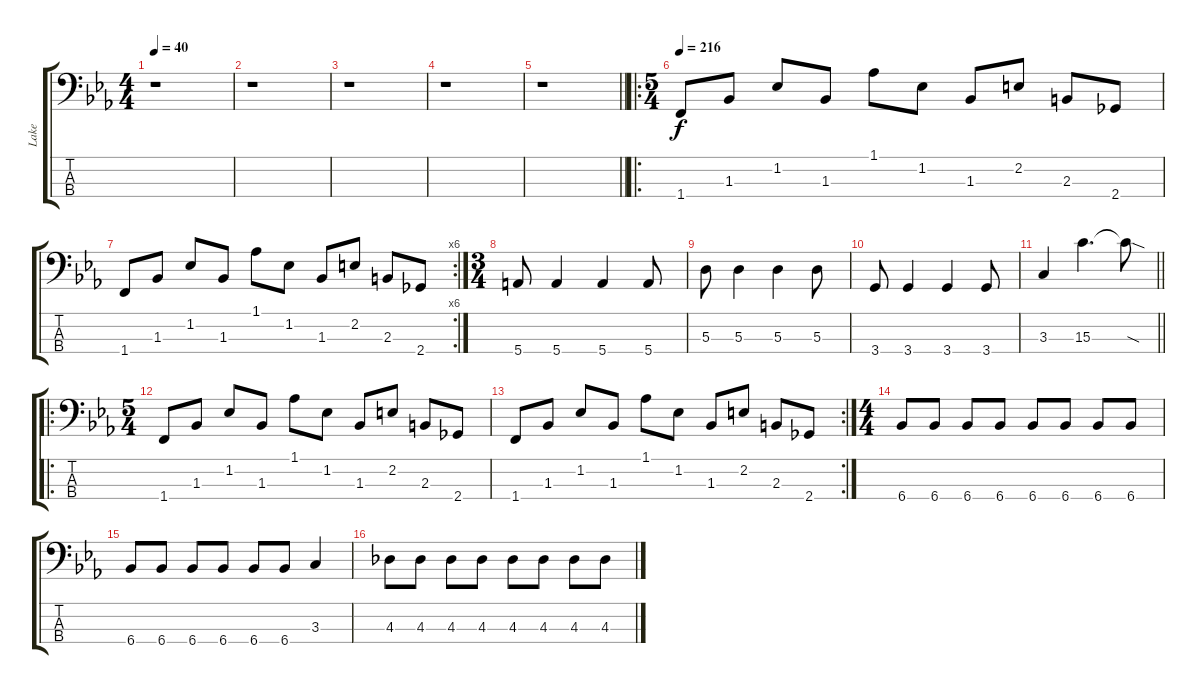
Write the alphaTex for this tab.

\track ("Lake" "Lake") {instrument electricbasspick}
\staff {score tabs}
\tuning (G2 D2 A1 E1) {hide}
\ts (4 4)
\tempo 40
\clef f4
\ks eb
r.1{dy f instrument electricbasspick} |
r.1 |
r.1 |
r.1 |
\barLineRight lightlight
r.1 |
\ro
\ts (5 4)
\tempo 216
1.4.8 1.3.8 1.2.8 1.3.8 1.1.8 1.2.8 1.3.8 2.2.8 2.3.8 2.4.8 |
\rc 6
1.4.8 1.3.8 1.2.8 1.3.8 1.1.8 1.2.8 1.3.8 2.2.8 2.3.8 2.4.8 |
\ts (3 4)
5.4.8 5.4.4 5.4.4 5.4.8 |
5.3.8 5.3.4 5.3.4 5.3.8 |
3.4.8 3.4.4 3.4.4 3.4.8 |
\barLineRight lightlight
3.3.4 15.3.4{d} 15.3{sod t}.8 |
\ro
\ts (5 4)
1.4.8 1.3.8 1.2.8 1.3.8 1.1.8 1.2.8 1.3.8 2.2.8 2.3.8 2.4.8 |
\rc 2
1.4.8 1.3.8 1.2.8 1.3.8 1.1.8 1.2.8 1.3.8 2.2.8 2.3.8 2.4.8 |
\ts (4 4)
6.4.8 6.4.8 6.4.8 6.4.8 6.4.8 6.4.8 6.4.8 6.4.8 |
6.4.8 6.4.8 6.4.8 6.4.8 6.4.8 6.4.8 3.3.4 |
4.3.8 4.3.8 4.3.8 4.3.8 4.3.8 4.3.8 4.3.8 4.3.8
